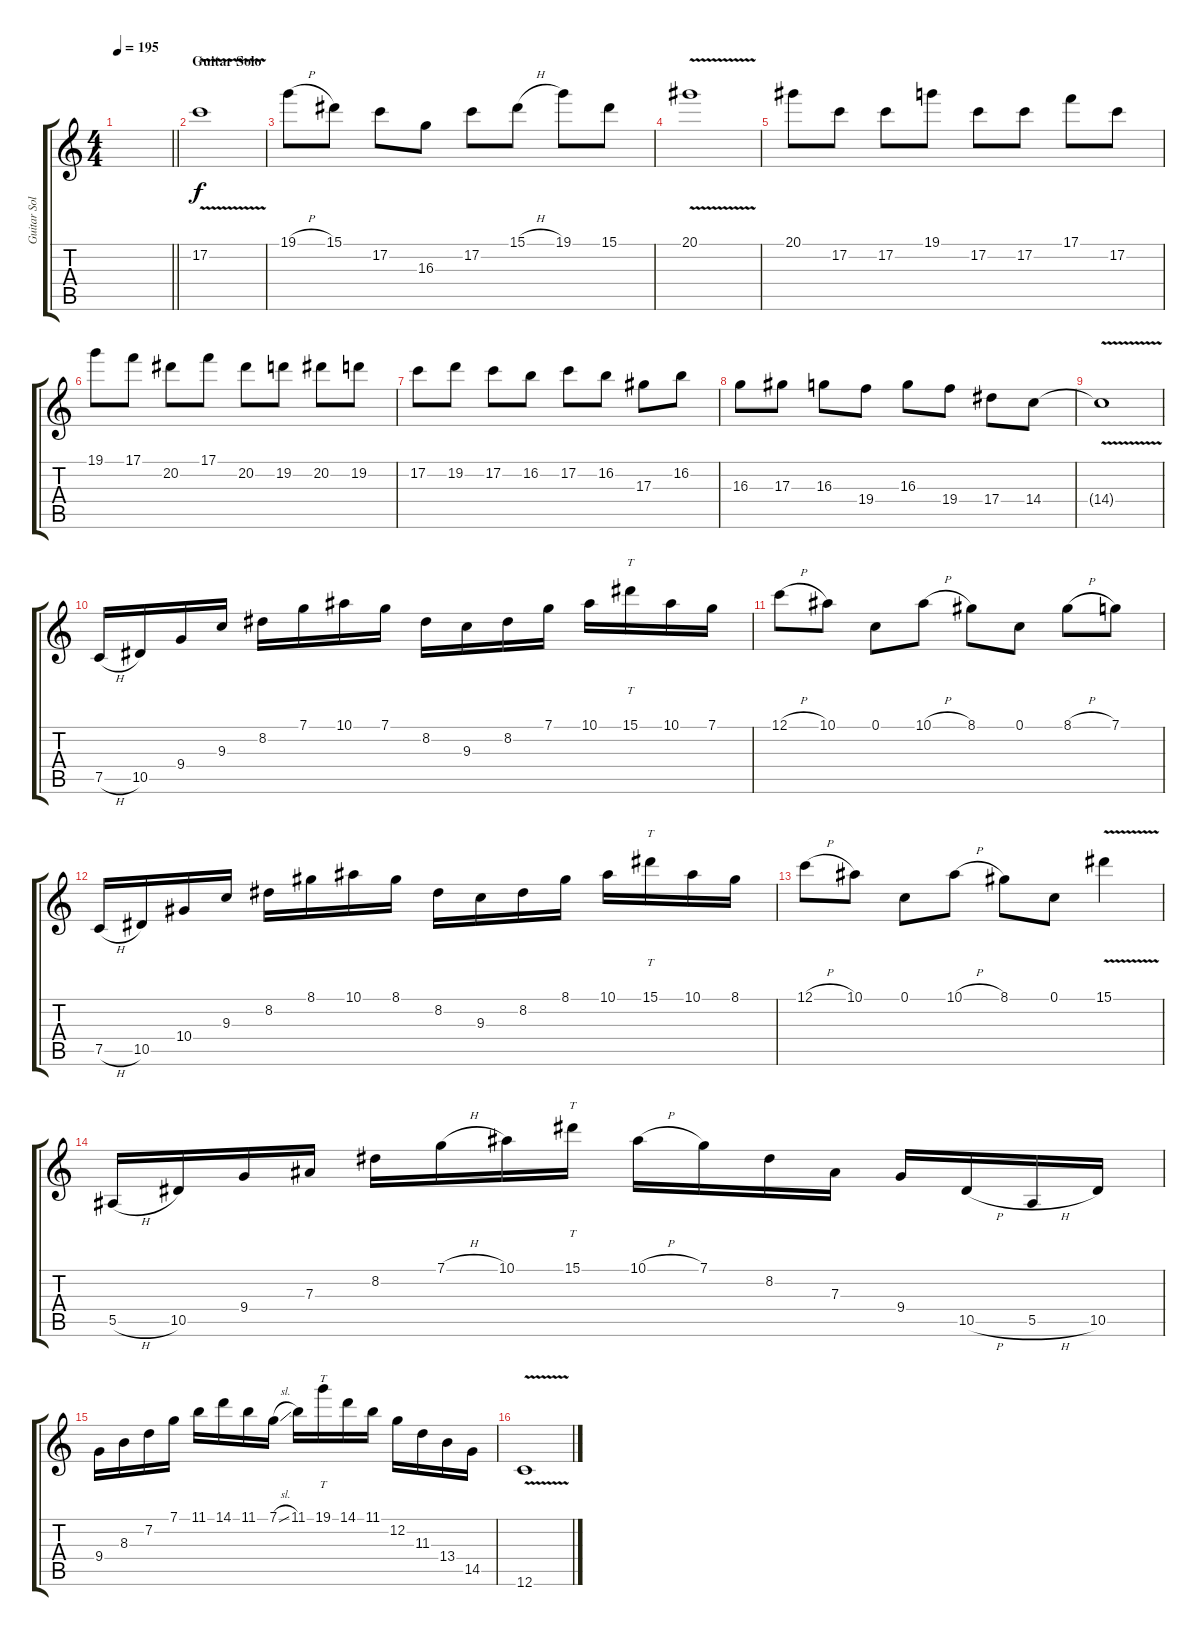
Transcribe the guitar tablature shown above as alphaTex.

\track ("Guitar Solos" "Guitar Sol") {instrument overdrivenguitar}
\staff {score tabs}
\tuning (C4 G3 Eb3 Bb2 F2 C2) {hide}
\ts (4 4)
\tempo 195
\clef g2
\barLineRight lightlight
\ks c
|
\section ("" "Guitar Solo")
17.2{v}.1 |
19.1{h}.8 15.1.8 17.2.8 16.3.8 17.2.8 15.1{h}.8 19.1.8 15.1.8 |
20.1{v}.1 |
20.1.8 17.2.8 17.2.8 19.1.8 17.2.8 17.2.8 17.1.8 17.2.8 |
19.1.8 17.1.8 20.2.8 17.1.8 20.2.8 19.2.8 20.2.8 19.2.8 |
17.2.8 19.2.8 17.2.8 16.2.8 17.2.8 16.2.8 17.3.8 16.2.8 |
16.3.8 17.3.8 16.3.8 19.4.8 16.3.8 19.4.8 17.4.8 14.4.8 |
14.4{v t}.1 |
7.5{h}.16 10.5.16 9.4.16 9.3.16 8.2.16 7.1.16 10.1.16 7.1.16 8.2.16 9.3.16 8.2.16 7.1.16 10.1.16 15.1.16{tt} 10.1.16 7.1.16 |
12.1{h}.8 10.1.8 0.1.8 10.1{h}.8 8.1.8 0.1.8 8.1{h}.8 7.1.8 |
7.5{h}.16 10.5.16 10.4.16 9.3.16 8.2.16 8.1.16 10.1.16 8.1.16 8.2.16 9.3.16 8.2.16 8.1.16 10.1.16 15.1.16{tt} 10.1.16 8.1.16 |
12.1{h}.8 10.1.8 0.1.8 10.1{h}.8 8.1.8 0.1.8 15.1{v}.4 |
5.5{h}.16 10.5.16 9.4.16 7.3.16 8.2.16 7.1{h}.16 10.1.16 15.1.16{tt} 10.1{h}.16 7.1.16 8.2.16 7.3.16 9.4.16 10.5{h}.16 5.5{h}.16 10.5.16 |
9.4.16 8.3.16 7.2.16 7.1.16 11.1.16 14.1.16 11.1.16 7.1{sl}.16 11.1.16 19.1.16{tt} 14.1.16 11.1.16 12.2.16 11.3.16 13.4.16 14.5.16 |
12.6{v}.1
